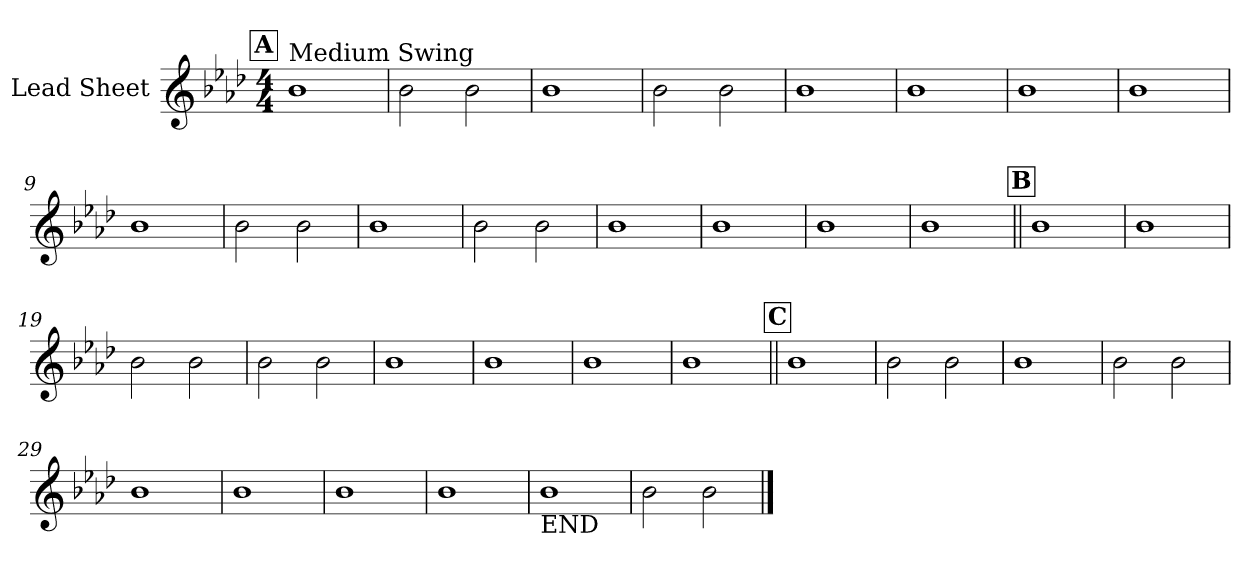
**kern
*part1
*staff1
*I"Lead Sheet
*clefG2
*k[b-e-a-d-]
*A-:
*M4/4
!!LO:REH:place=s1:a:fs=14:t=A
=1
!LO:TX:a:t=Medium Swing
1b-
=2
2b-\
2b-\
=3
1b-
=4
2b-\
2b-\
!!LO:LB:g=z
=5
1b-
=6
1b-
=7
1b-
=8
1b-
!!LO:LB:g=z
=9
1b-
=10
2b-\
2b-\
=11
1b-
=12
2b-\
2b-\
!!LO:LB:g=z
=13
1b-
=14
1b-
=15
1b-
=16
1b-
!!LO:LB:g=z
!!LO:REH:place=s1:a:fs=14:t=B
=17||
1b-
=18
1b-
=19
2b-\
2b-\
=20
2b-\
2b-\
!!LO:LB:g=z
=21
1b-
=22
1b-
=23
1b-
=24
1b-
!!LO:LB:g=z
!!LO:REH:place=s1:a:fs=14:t=C
=25||
1b-
=26
2b-\
2b-\
=27
1b-
=28
2b-\
2b-\
!!LO:LB:g=z
=29
1b-
=30
1b-
=31
1b-
=32
1b-
!!LO:LB:g=z
=33
!LO:TX:b:t=END
1b-
=34
2b-\
2b-\
==
*-
